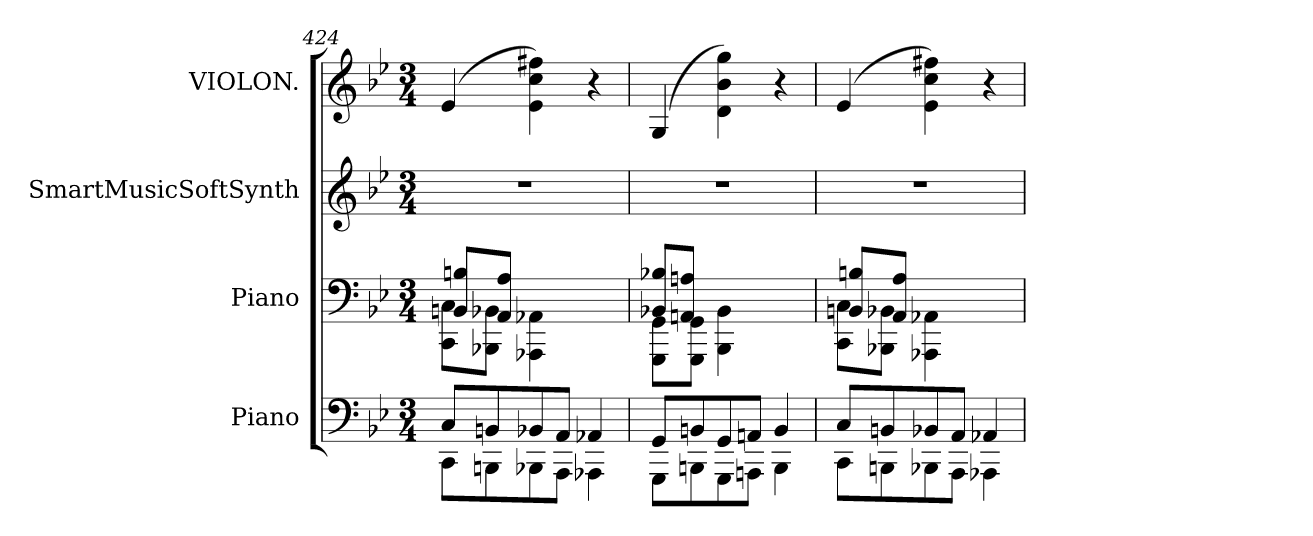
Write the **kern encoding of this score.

**kern	**kern	**kern	**kern
*part4	*part3	*part2	*part1
*staff4	*staff3	*staff2	*staff1
*I"Piano	*I"Piano	*I"SmartMusicSoftSynth	*I"VIOLON.
*I'P.	*	*	*
*clefF4	*clefF4	*clefG2	*clefG2
*k[b-e-]	*k[b-e-]	*k[b-e-]	*k[b-e-]
*M3/4	*M3/4	*M3/4	*M3/4
=424	=424	=424	=424
*^	*^	*	*
8C/L	8CC\L	8CC\ 8C\L	8BBn/ 8Bn/L	2.r	(4e-/
8BBn/	8BBBn\	8BBB-X\ 8BB-X\J	8AA/ 8A/J	.	.
8BB-X/	8BBB-X\	4AAA-X\ 4AA-X\	2ryy	.	4e-\ 4cc\ 4ff#X\)
8AA/J	8AAA\J	.	.	.	.
4AA-X/	4AAA-X\	4ryy	.	.	4r
=425	=425	=425	=425	=425	=425
8GG/L	8GGG\L	8GGG\ 8GG\L	8BB-X/ 8B-X/L	2.r	(4G/
8BBn/	8BBBn\	8GGG\ 8GG\J	8AAn/ 8An/J	.	.
8GG/	8GGG\	4BBB-\ 4BB-\	2ryy	.	4d\ 4b-\ 4gg\)
8AAn/J	8AAAn\J	.	.	.	.
4BB/	4BBB\	4ryy	.	.	4r
=426	=426	=426	=426	=426	=426
8C/L	8CC\L	8CC\ 8C\L	8BBn/ 8Bn/L	2.r	(4e-/
8BBn/	8BBBn\	8BBB-X\ 8BB-X\J	8AA/ 8A/J	.	.
8BB-X/	8BBB-X\	4AAA-X\ 4AA-X\	2ryy	.	4e-\ 4cc\ 4ff#X\)
8AA/J	8AAA\J	.	.	.	.
4AA-X/	4AAA-X\	4ryy	.	.	4r
*v	*v	*	*	*	*
*	*v	*v	*	*
=	=	=	=
*-	*-	*-	*-
